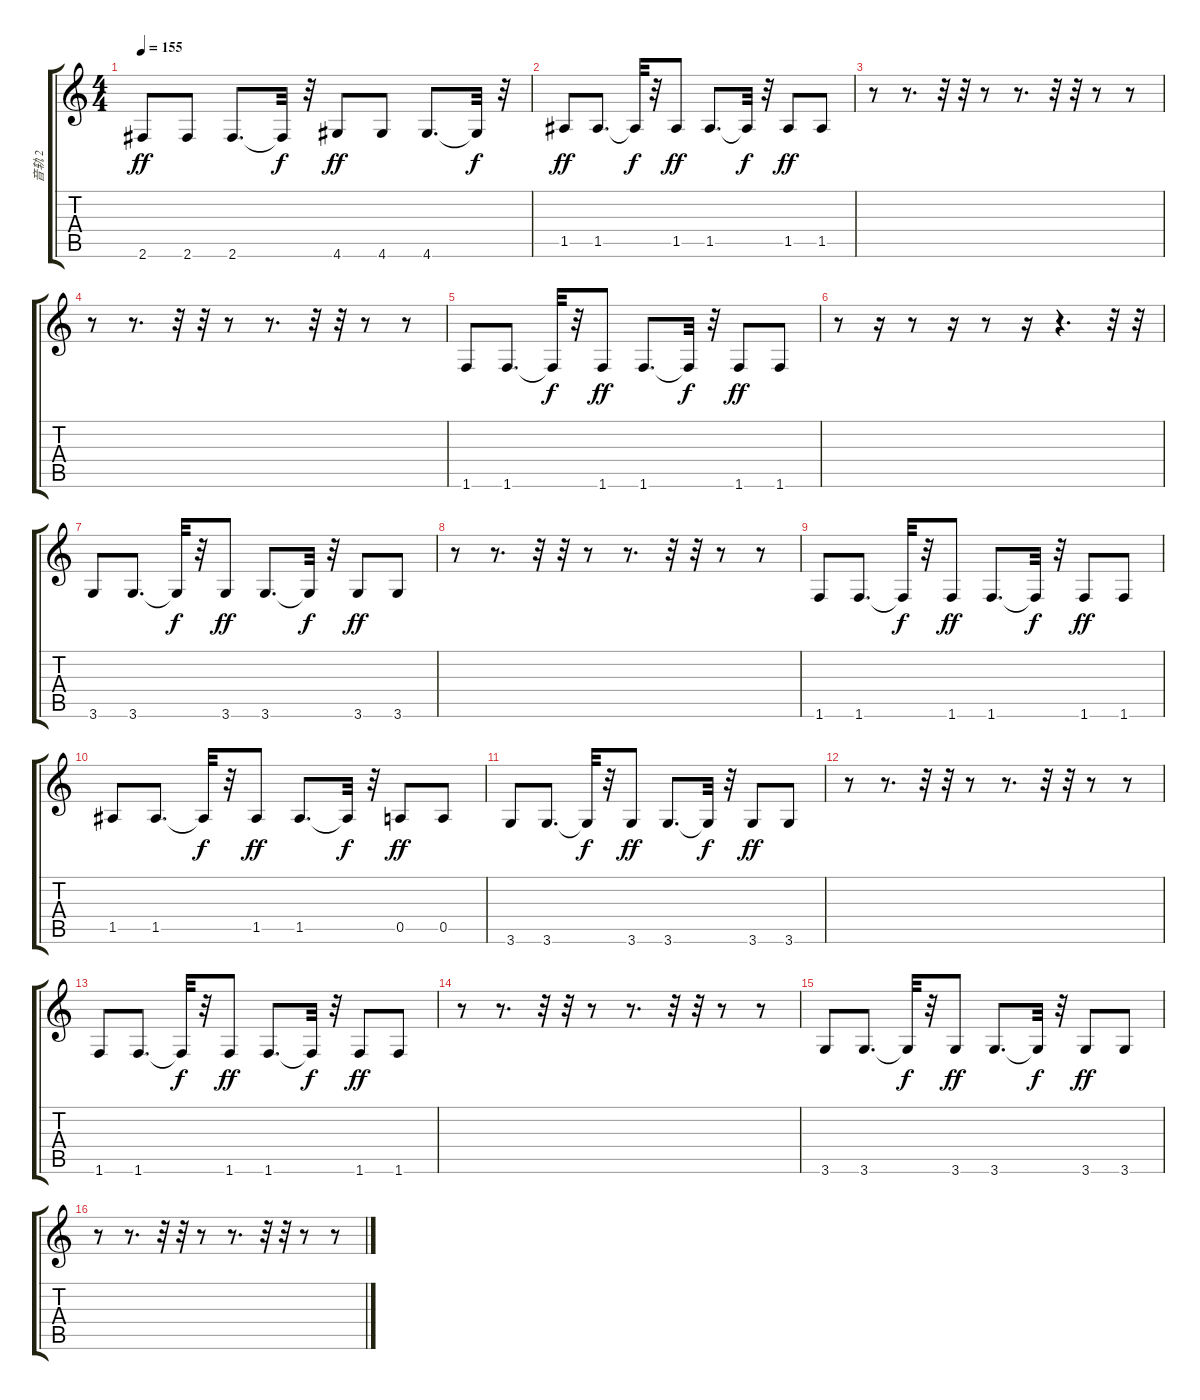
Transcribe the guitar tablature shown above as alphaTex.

\track ("音轨 2" "音轨 2") {instrument electricbassfinger}
\staff {score tabs}
\tuning (E4 B3 G3 D3 A2 E2) {hide}
\ts (4 4)
\tempo 155
\clef g2
\ks c
2.6.8{dy ff} 2.6.8 2.6.8{d} 2.6{t}.32{dy f} r.32 4.6.8{dy ff} 4.6.8 4.6.8{d} 4.6{t}.32{dy f} r.32 |
1.5.8{dy ff} 1.5.8{d} 1.5{t}.32{dy f} r.32 1.5.8{dy ff} 1.5.8{d} 1.5{t}.32{dy f} r.32 1.5.8{dy ff} 1.5.8 |
r.8 r.8{d} r.32 r.32 r.8 r.8{d} r.32 r.32 r.8 r.8 |
r.8 r.8{d} r.32 r.32 r.8 r.8{d} r.32 r.32 r.8 r.8 |
1.6.8 1.6.8{d} 1.6{t}.32{dy f} r.32 1.6.8{dy ff} 1.6.8{d} 1.6{t}.32{dy f} r.32 1.6.8{dy ff} 1.6.8 |
r.8 r.16 r.8 r.16 r.8 r.16 r.4{d} r.32 r.32 |
3.6.8 3.6.8{d} 3.6{t}.32{dy f} r.32 3.6.8{dy ff} 3.6.8{d} 3.6{t}.32{dy f} r.32 3.6.8{dy ff} 3.6.8 |
r.8 r.8{d} r.32 r.32 r.8 r.8{d} r.32 r.32 r.8 r.8 |
1.6.8 1.6.8{d} 1.6{t}.32{dy f} r.32 1.6.8{dy ff} 1.6.8{d} 1.6{t}.32{dy f} r.32 1.6.8{dy ff} 1.6.8 |
1.5.8 1.5.8{d} 1.5{t}.32{dy f} r.32 1.5.8{dy ff} 1.5.8{d} 1.5{t}.32{dy f} r.32 0.5.8{dy ff} 0.5.8 |
3.6.8 3.6.8{d} 3.6{t}.32{dy f} r.32 3.6.8{dy ff} 3.6.8{d} 3.6{t}.32{dy f} r.32 3.6.8{dy ff} 3.6.8 |
r.8 r.8{d} r.32 r.32 r.8 r.8{d} r.32 r.32 r.8 r.8 |
1.6.8 1.6.8{d} 1.6{t}.32{dy f} r.32 1.6.8{dy ff} 1.6.8{d} 1.6{t}.32{dy f} r.32 1.6.8{dy ff} 1.6.8 |
r.8 r.8{d} r.32 r.32 r.8 r.8{d} r.32 r.32 r.8 r.8 |
3.6.8 3.6.8{d} 3.6{t}.32{dy f} r.32 3.6.8{dy ff} 3.6.8{d} 3.6{t}.32{dy f} r.32 3.6.8{dy ff} 3.6.8 |
r.8 r.8{d} r.32 r.32 r.8 r.8{d} r.32 r.32 r.8 r.8
